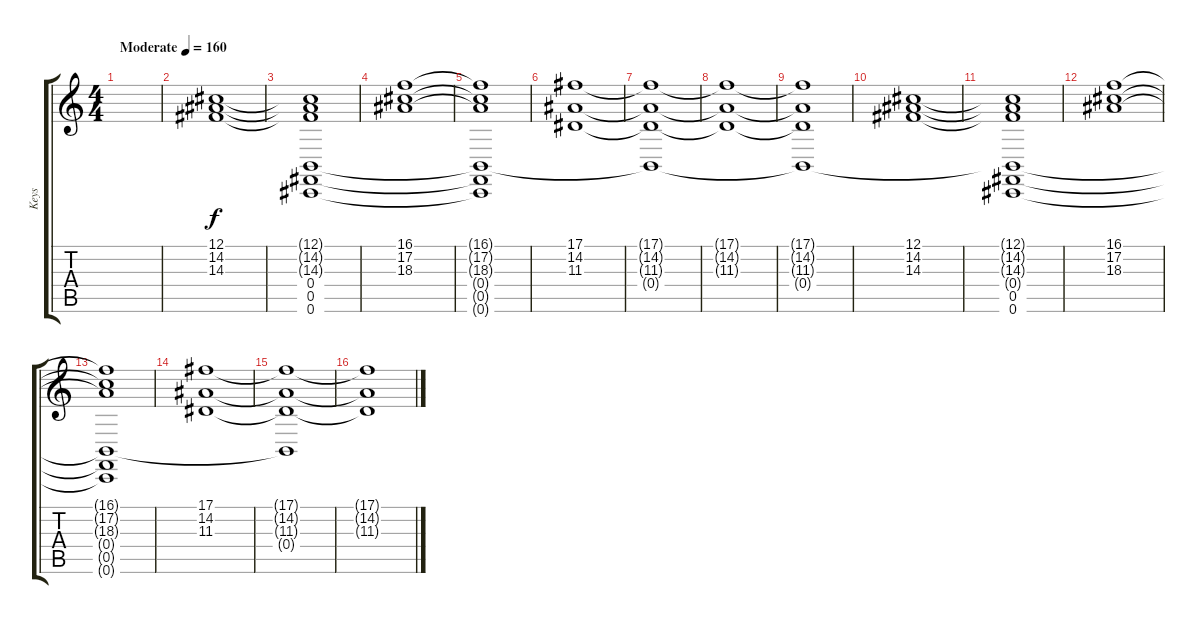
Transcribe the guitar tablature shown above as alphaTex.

\track ("Keys" "Keys") {instrument pad2warm}
\staff {score tabs}
\tuning (Db4 Ab3 E3 B2 Gb2 Db2) {hide}
\ts (4 4)
\tempo (160 "Moderate")
\clef g2
\ks c
|
(12.1 14.2 14.3).1 |
(12.1{t} 14.2{t} 14.3{t} 0.4 0.5 0.6).1 |
(16.1 17.2 18.3).1 |
(16.1{t} 17.2{t} 18.3{t} 0.4{t} 0.5{t} 0.6{t}).1 |
(17.1 14.2 11.3).1 |
(17.1{t} 14.2{t} 11.3{t} 0.4{t}).1 |
(17.1{t} 14.2{t} 11.3{t}).1 |
(17.1{t} 14.2{t} 11.3{t} 0.4{t}).1 |
(12.1 14.2 14.3).1 |
(12.1{t} 14.2{t} 14.3{t} 0.4{t} 0.5 0.6).1 |
(16.1 17.2 18.3).1 |
(16.1{t} 17.2{t} 18.3{t} 0.4{t} 0.5{t} 0.6{t}).1 |
(17.1 14.2 11.3).1 |
(17.1{t} 14.2{t} 11.3{t} 0.4{t}).1 |
(17.1{t} 14.2{t} 11.3{t}).1
